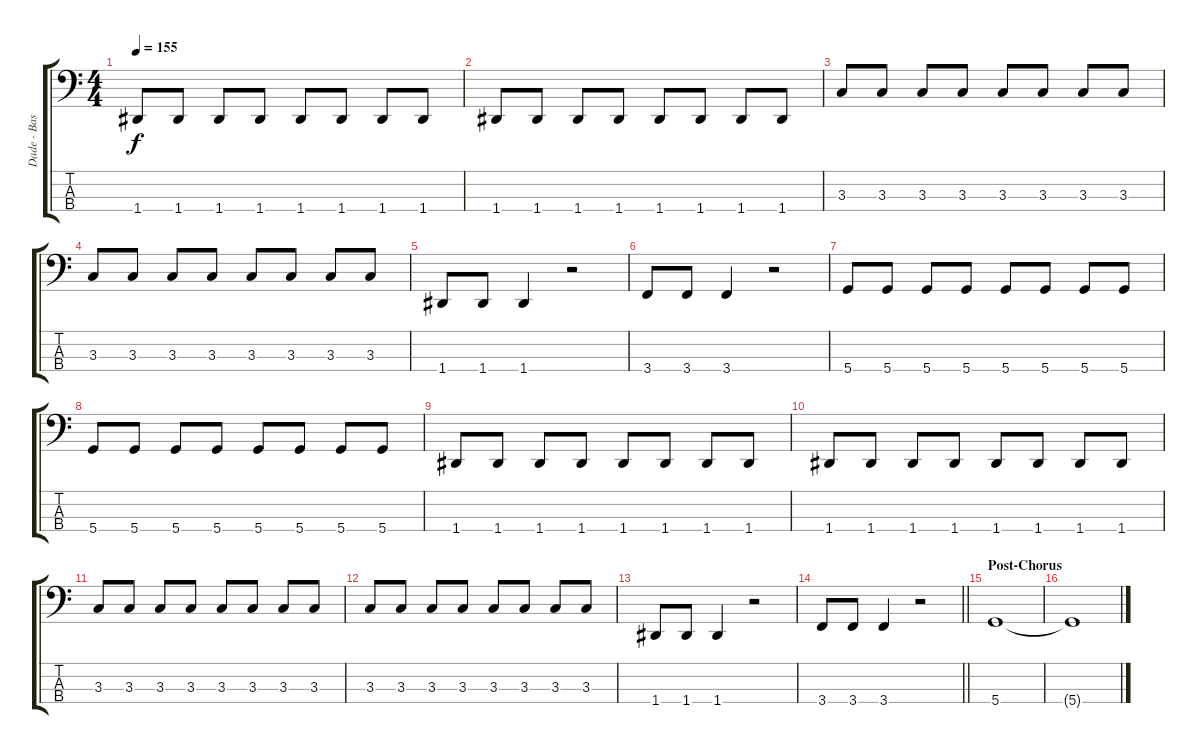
\track ("Dade - Bass" "Dade - Bas") {instrument electricbassfinger}
\staff {score tabs}
\tuning (G2 D2 A1 D1) {hide}
\ts (4 4)
\tempo 155
\clef f4
\ks c
1.4.8{dy f} 1.4.8 1.4.8 1.4.8 1.4.8 1.4.8 1.4.8 1.4.8 |
1.4.8 1.4.8 1.4.8 1.4.8 1.4.8 1.4.8 1.4.8 1.4.8 |
3.3.8 3.3.8 3.3.8 3.3.8 3.3.8 3.3.8 3.3.8 3.3.8 |
3.3.8 3.3.8 3.3.8 3.3.8 3.3.8 3.3.8 3.3.8 3.3.8 |
1.4.8 1.4.8 1.4.4 r.2 |
3.4.8 3.4.8 3.4.4 r.2 |
5.4.8 5.4.8 5.4.8 5.4.8 5.4.8 5.4.8 5.4.8 5.4.8 |
5.4.8 5.4.8 5.4.8 5.4.8 5.4.8 5.4.8 5.4.8 5.4.8 |
1.4.8 1.4.8 1.4.8 1.4.8 1.4.8 1.4.8 1.4.8 1.4.8 |
1.4.8 1.4.8 1.4.8 1.4.8 1.4.8 1.4.8 1.4.8 1.4.8 |
3.3.8 3.3.8 3.3.8 3.3.8 3.3.8 3.3.8 3.3.8 3.3.8 |
3.3.8 3.3.8 3.3.8 3.3.8 3.3.8 3.3.8 3.3.8 3.3.8 |
1.4.8 1.4.8 1.4.4 r.2 |
\barLineRight lightlight
3.4.8 3.4.8 3.4.4 r.2 |
\section ("" "Post-Chorus")
5.4.1 |
5.4{t}.1
